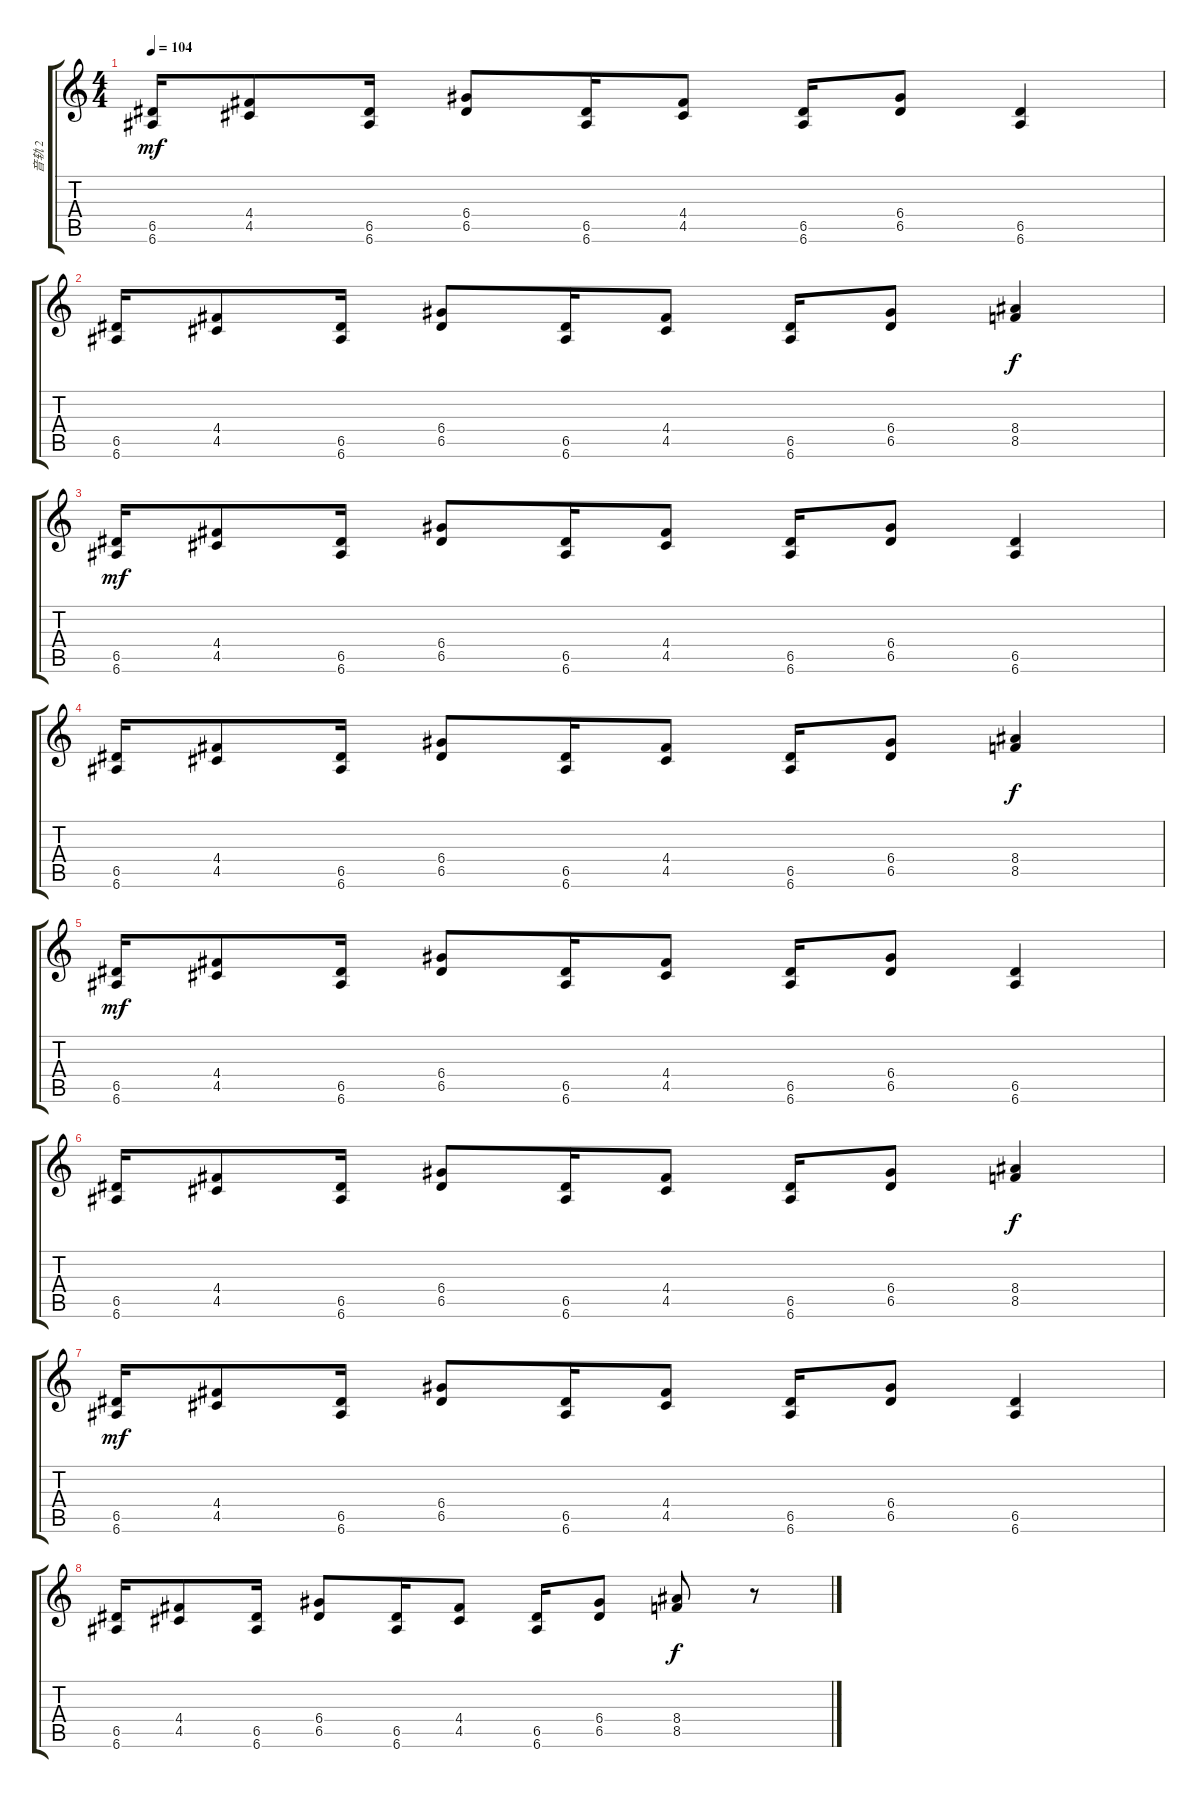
\track ("音轨 2" "音轨 2") {instrument distortionguitar}
\staff {score tabs}
\tuning (E4 B3 G3 D3 A2 E2) {hide}
\ts (4 4)
\tempo 104
\clef g2
\ks c
(6.5 6.6).16{dy mf} (4.4 4.5).8 (6.5 6.6).16 (6.4 6.5).8 (6.5 6.6).16 (4.4 4.5).8 (6.5 6.6).16 (6.4 6.5).8 (6.5 6.6).4 |
(6.5 6.6).16 (4.4 4.5).8 (6.5 6.6).16 (6.4 6.5).8 (6.5 6.6).16 (4.4 4.5).8 (6.5 6.6).16 (6.4 6.5).8 (8.4 8.5).4{dy f} |
(6.5 6.6).16{dy mf} (4.4 4.5).8 (6.5 6.6).16 (6.4 6.5).8 (6.5 6.6).16 (4.4 4.5).8 (6.5 6.6).16 (6.4 6.5).8 (6.5 6.6).4 |
(6.5 6.6).16 (4.4 4.5).8 (6.5 6.6).16 (6.4 6.5).8 (6.5 6.6).16 (4.4 4.5).8 (6.5 6.6).16 (6.4 6.5).8 (8.4 8.5).4{dy f} |
(6.5 6.6).16{dy mf} (4.4 4.5).8 (6.5 6.6).16 (6.4 6.5).8 (6.5 6.6).16 (4.4 4.5).8 (6.5 6.6).16 (6.4 6.5).8 (6.5 6.6).4 |
(6.5 6.6).16 (4.4 4.5).8 (6.5 6.6).16 (6.4 6.5).8 (6.5 6.6).16 (4.4 4.5).8 (6.5 6.6).16 (6.4 6.5).8 (8.4 8.5).4{dy f} |
(6.5 6.6).16{dy mf} (4.4 4.5).8 (6.5 6.6).16 (6.4 6.5).8 (6.5 6.6).16 (4.4 4.5).8 (6.5 6.6).16 (6.4 6.5).8 (6.5 6.6).4 |
(6.5 6.6).16 (4.4 4.5).8 (6.5 6.6).16 (6.4 6.5).8 (6.5 6.6).16 (4.4 4.5).8 (6.5 6.6).16 (6.4 6.5).8 (8.4 8.5).8{dy f} r.8
